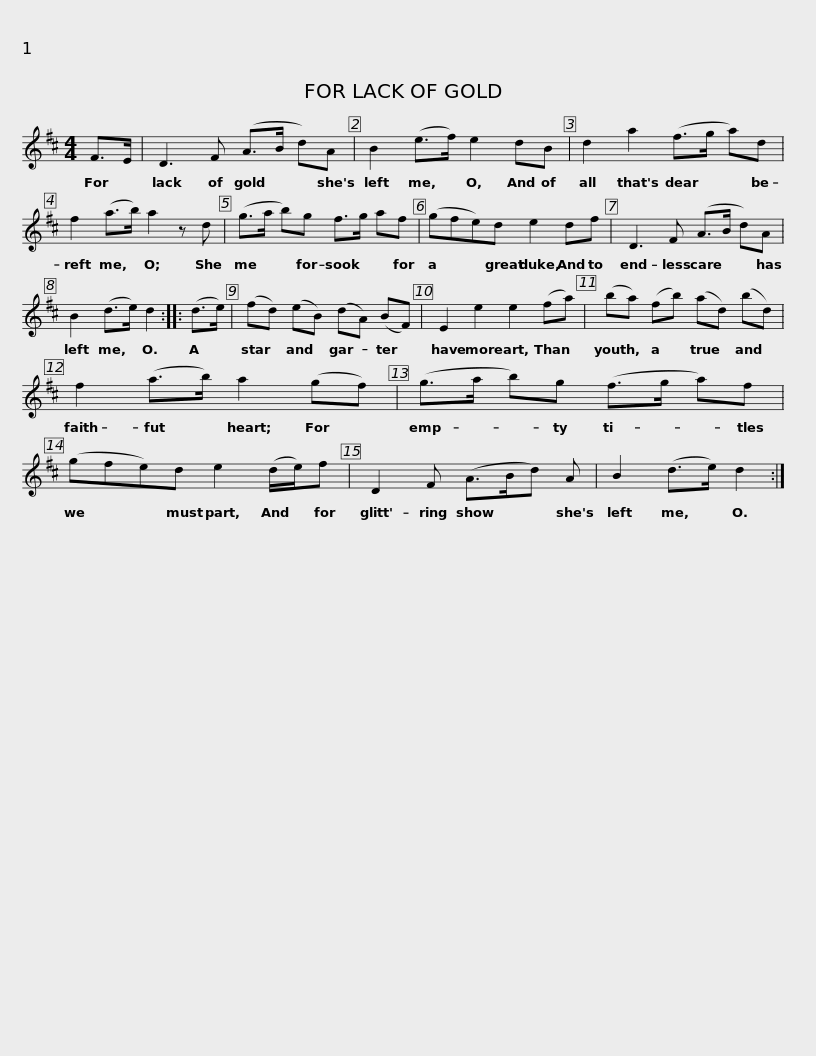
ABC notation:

X:1
L:1/8
M:4/4
I:linebreak $
K:D
V:1 treble
V:1
 F>E | D3 F (A>B d)A | B2 (e>f) e2 dB | d2 a2 (f>g a)d | f2 (a>b) a2 z d |$ %5
 (g>a b)g f>g af | (gfe)d e2 df | D3 F (A>B d)A | B2 (d>e) d2 :: (d>e) |$ %10
 (fd) (eB) (dA) (BF) | E2 e2 e2 (fa) | (ba) (fb) (ad) (bd) | f2 (a>b) a2 (gf) |$ (g>a b)g (f>g a)f | %15
 (gfe)d e2 (d/e/)f | D2 F (A>Bd) A | B2 (d>e) d2 :| %18
